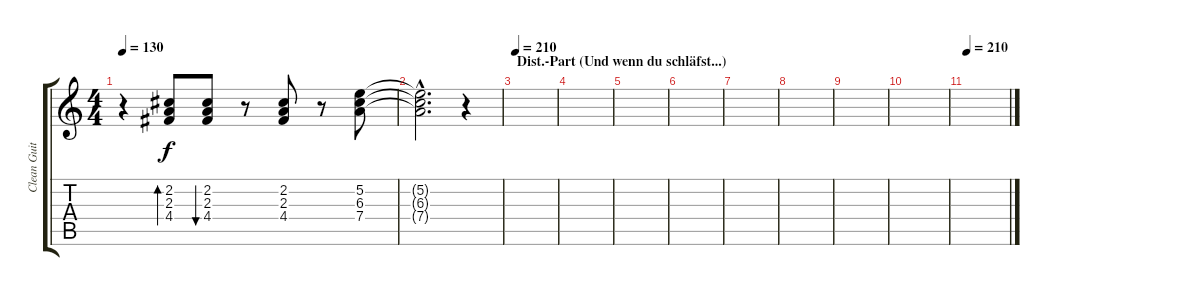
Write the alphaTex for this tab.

\track ("Clean Guitar" "Clean Guit") {instrument electricguitarclean}
\staff {score tabs}
\tuning (E4 B3 G3 D3 A2 E2) {hide}
\ts (4 4)
\tempo 130
\clef g2
\ks c
r.4{dy f} (2.2 2.3 4.4).8{bd 120} (2.2 2.3 4.4).8{bu 120} r.8 (2.2 2.3 4.4).8 r.8 (5.2 6.3 7.4).8 |
(5.2{hac t} 6.3{hac t} 7.4{hac t}).2{d} r.4 |
\section ("" "Dist.-Part (Und wenn du schläfst...)")
\tempo 210
|
|
|
|
|
|
|
|
\tempo 210
